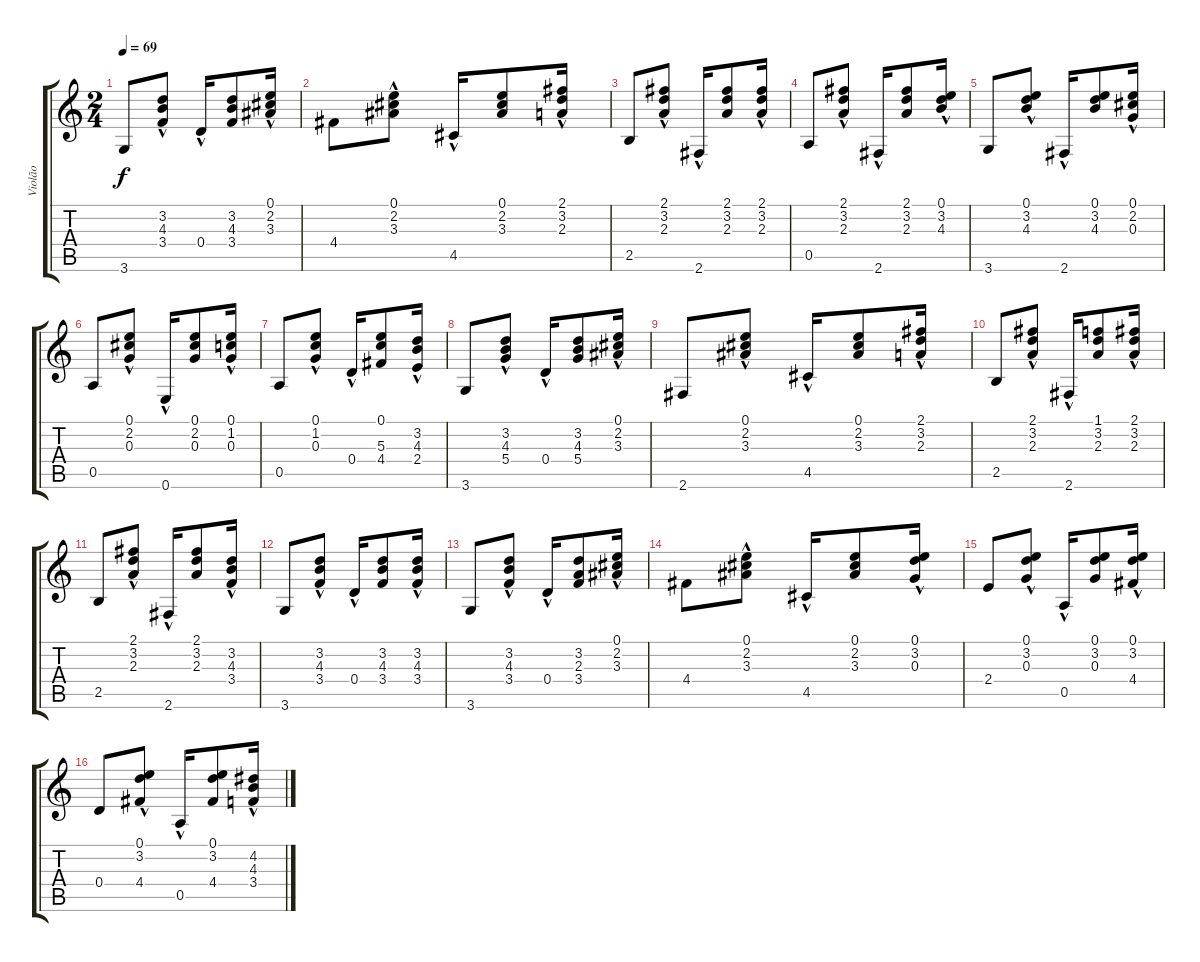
\track ("Violão" "Violão") {instrument acousticguitarnylon}
\staff {score tabs}
\tuning (E4 B3 G3 D3 A2 E2) {hide}
\ts (2 4)
\tempo 69
\clef g2
\ks c
3.6.8{dy f} (3.2{hac} 4.3 3.4).8 0.4{hac}.16 (3.2 4.3 3.4).8 (0.1{hac} 2.2{hac} 3.3{hac}).16 |
4.4.8 (0.1{hac} 2.2{hac} 3.3).8 4.5{hac}.16 (0.1 2.2 3.3).8 (2.1{hac} 3.2{hac} 2.3{hac}).16 |
2.5.8 (2.1{hac} 3.2{hac} 2.3).8 2.6{hac}.16 (2.1 3.2 2.3).8 (2.1{hac} 3.2{hac} 2.3{hac}).16 |
0.5.8 (2.1{hac} 3.2{hac} 2.3).8 2.6{hac}.16 (2.1 3.2 2.3).8 (0.1{hac} 3.2{hac} 4.3{hac}).16 |
3.6.8 (0.1{hac} 3.2{hac} 4.3).8 2.6{hac}.16 (0.1 3.2 4.3).8 (0.1{hac} 2.2{hac} 0.3{hac}).16 |
0.5.8 (0.1{hac} 2.2{hac} 0.3).8 0.6{hac}.16 (0.1 2.2 0.3).8 (0.1{hac} 1.2{hac} 0.3{hac}).16 |
0.5.8 (0.1{hac} 1.2{hac} 0.3).8 0.4{hac}.16 (0.1 5.3 4.4).8 (3.2{hac} 4.3{hac} 2.4{hac}).16 |
3.6.8 (3.2{hac} 4.3 5.4).8 0.4{hac}.16 (3.2 4.3 5.4).8 (0.1{hac} 2.2{hac} 3.3{hac}).16 |
2.6.8 (0.1{hac} 2.2{hac} 3.3).8 4.5{hac}.16 (0.1 2.2 3.3).8 (2.1{hac} 3.2{hac} 2.3{hac}).16 |
2.5.8 (2.1{hac} 3.2{hac} 2.3).8 2.6{hac}.16 (1.1 3.2 2.3).8 (2.1{hac} 3.2{hac} 2.3{hac}).16 |
2.5.8 (2.1{hac} 3.2{hac} 2.3).8 2.6{hac}.16 (2.1 3.2 2.3).8 (3.2{hac} 4.3{hac} 3.4{hac}).16 |
3.6.8 (3.2{hac} 4.3 3.4).8 0.4{hac}.16 (3.2 4.3 3.4).8 (3.2{hac} 4.3{hac} 3.4{hac}).16 |
3.6.8 (3.2{hac} 4.3 3.4).8 0.4{hac}.16 (3.2 2.3 3.4).8 (0.1{hac} 2.2{hac} 3.3{hac}).16 |
4.4.8 (0.1{hac} 2.2{hac} 3.3).8 4.5{hac}.16 (0.1 2.2 3.3).8 (0.1{hac} 3.2{hac} 0.3{hac}).16 |
2.4.8 (0.1{hac} 3.2{hac} 0.3).8 0.5{hac}.16 (0.1 3.2 0.3).8 (0.1{hac} 3.2{hac} 4.4{hac}).16 |
0.4.8 (0.1{hac} 3.2{hac} 4.4).8 0.5{hac}.16 (0.1 3.2 4.4).8 (4.2{hac} 4.3{hac} 3.4{hac}).16
